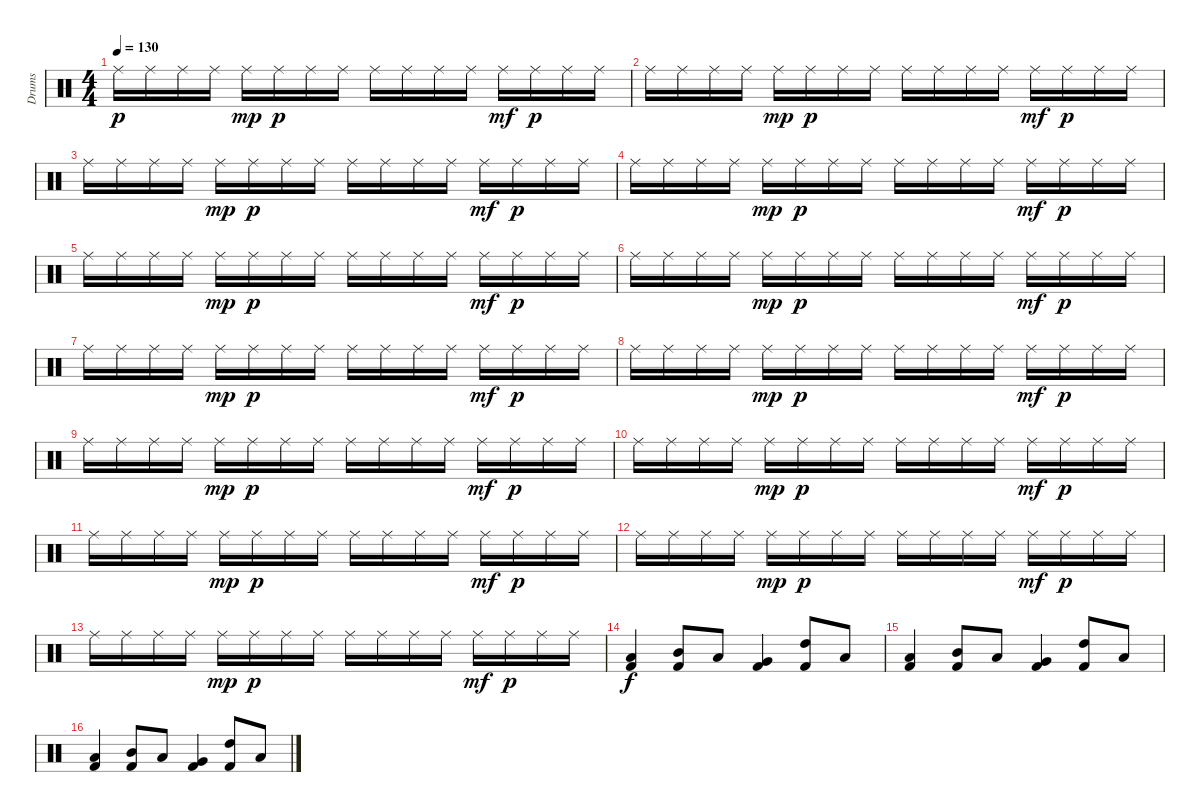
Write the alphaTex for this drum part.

\track ("Drums" "Drums") {instrument percussion}
\staff {score}
\articulation defaults
\ts (4 4)
\tempo 130
\clef neutral
\ks c "Ride (middle)".16{dy p} "Ride (middle)".16 "Ride (middle)".16 "Ride (middle)".16 "Ride (middle)".16{dy mp} "Ride (middle)".16{dy p} "Ride (middle)".16 "Ride (middle)".16 "Ride (middle)".16 "Ride (middle)".16 "Ride (middle)".16 "Ride (middle)".16 "Ride (middle)".16{dy mf} "Ride (middle)".16{dy p} "Ride (middle)".16 "Ride (middle)".16
|
"Ride (middle)".16 "Ride (middle)".16 "Ride (middle)".16 "Ride (middle)".16 "Ride (middle)".16{dy mp} "Ride (middle)".16{dy p} "Ride (middle)".16 "Ride (middle)".16 "Ride (middle)".16 "Ride (middle)".16 "Ride (middle)".16 "Ride (middle)".16 "Ride (middle)".16{dy mf} "Ride (middle)".16{dy p} "Ride (middle)".16 "Ride (middle)".16 |
"Ride (middle)".16 "Ride (middle)".16 "Ride (middle)".16 "Ride (middle)".16 "Ride (middle)".16{dy mp} "Ride (middle)".16{dy p} "Ride (middle)".16 "Ride (middle)".16 "Ride (middle)".16 "Ride (middle)".16 "Ride (middle)".16 "Ride (middle)".16 "Ride (middle)".16{dy mf} "Ride (middle)".16{dy p} "Ride (middle)".16 "Ride (middle)".16 |
"Ride (middle)".16 "Ride (middle)".16 "Ride (middle)".16 "Ride (middle)".16 "Ride (middle)".16{dy mp} "Ride (middle)".16{dy p} "Ride (middle)".16 "Ride (middle)".16 "Ride (middle)".16 "Ride (middle)".16 "Ride (middle)".16 "Ride (middle)".16 "Ride (middle)".16{dy mf} "Ride (middle)".16{dy p} "Ride (middle)".16 "Ride (middle)".16 |
"Ride (middle)".16 "Ride (middle)".16 "Ride (middle)".16 "Ride (middle)".16 "Ride (middle)".16{dy mp} "Ride (middle)".16{dy p} "Ride (middle)".16 "Ride (middle)".16 "Ride (middle)".16 "Ride (middle)".16 "Ride (middle)".16 "Ride (middle)".16 "Ride (middle)".16{dy mf} "Ride (middle)".16{dy p} "Ride (middle)".16 "Ride (middle)".16 |
"Ride (middle)".16 "Ride (middle)".16 "Ride (middle)".16 "Ride (middle)".16 "Ride (middle)".16{dy mp} "Ride (middle)".16{dy p} "Ride (middle)".16 "Ride (middle)".16 "Ride (middle)".16 "Ride (middle)".16 "Ride (middle)".16 "Ride (middle)".16 "Ride (middle)".16{dy mf} "Ride (middle)".16{dy p} "Ride (middle)".16 "Ride (middle)".16 |
"Ride (middle)".16 "Ride (middle)".16 "Ride (middle)".16 "Ride (middle)".16 "Ride (middle)".16{dy mp} "Ride (middle)".16{dy p} "Ride (middle)".16 "Ride (middle)".16 "Ride (middle)".16 "Ride (middle)".16 "Ride (middle)".16 "Ride (middle)".16 "Ride (middle)".16{dy mf} "Ride (middle)".16{dy p} "Ride (middle)".16 "Ride (middle)".16 |
"Ride (middle)".16 "Ride (middle)".16 "Ride (middle)".16 "Ride (middle)".16 "Ride (middle)".16{dy mp} "Ride (middle)".16{dy p} "Ride (middle)".16 "Ride (middle)".16 "Ride (middle)".16 "Ride (middle)".16 "Ride (middle)".16 "Ride (middle)".16 "Ride (middle)".16{dy mf} "Ride (middle)".16{dy p} "Ride (middle)".16 "Ride (middle)".16 |
"Ride (middle)".16 "Ride (middle)".16 "Ride (middle)".16 "Ride (middle)".16 "Ride (middle)".16{dy mp} "Ride (middle)".16{dy p} "Ride (middle)".16 "Ride (middle)".16 "Ride (middle)".16 "Ride (middle)".16 "Ride (middle)".16 "Ride (middle)".16 "Ride (middle)".16{dy mf} "Ride (middle)".16{dy p} "Ride (middle)".16 "Ride (middle)".16 |
"Ride (middle)".16 "Ride (middle)".16 "Ride (middle)".16 "Ride (middle)".16 "Ride (middle)".16{dy mp} "Ride (middle)".16{dy p} "Ride (middle)".16 "Ride (middle)".16 "Ride (middle)".16 "Ride (middle)".16 "Ride (middle)".16 "Ride (middle)".16 "Ride (middle)".16{dy mf} "Ride (middle)".16{dy p} "Ride (middle)".16 "Ride (middle)".16 |
"Ride (middle)".16 "Ride (middle)".16 "Ride (middle)".16 "Ride (middle)".16 "Ride (middle)".16{dy mp} "Ride (middle)".16{dy p} "Ride (middle)".16 "Ride (middle)".16 "Ride (middle)".16 "Ride (middle)".16 "Ride (middle)".16 "Ride (middle)".16 "Ride (middle)".16{dy mf} "Ride (middle)".16{dy p} "Ride (middle)".16 "Ride (middle)".16 |
"Ride (middle)".16 "Ride (middle)".16 "Ride (middle)".16 "Ride (middle)".16 "Ride (middle)".16{dy mp} "Ride (middle)".16{dy p} "Ride (middle)".16 "Ride (middle)".16 "Ride (middle)".16 "Ride (middle)".16 "Ride (middle)".16 "Ride (middle)".16 "Ride (middle)".16{dy mf} "Ride (middle)".16{dy p} "Ride (middle)".16 "Ride (middle)".16 |
"Ride (middle)".16 "Ride (middle)".16 "Ride (middle)".16 "Ride (middle)".16 "Ride (middle)".16{dy mp} "Ride (middle)".16{dy p} "Ride (middle)".16 "Ride (middle)".16 "Ride (middle)".16 "Ride (middle)".16 "Ride (middle)".16 "Ride (middle)".16 "Ride (middle)".16{dy mf} "Ride (middle)".16{dy p} "Ride (middle)".16 "Ride (middle)".16 |
("Low Floor Tom (hit)" "Kick (hit) 2").4{dy f} ("Mid Tom (hit)" "Kick (hit) 2").8 "Low Floor Tom (hit)".8 ("Very Low Tom (hit)" "Kick (hit) 2").4 ("High Tom (hit)" "Kick (hit) 2").8 "Low Tom (hit)".8 |
("Low Floor Tom (hit)" "Kick (hit) 2").4 ("Mid Tom (hit)" "Kick (hit) 2").8 "Low Floor Tom (hit)".8 ("Very Low Tom (hit)" "Kick (hit) 2").4 ("High Tom (hit)" "Kick (hit) 2").8 "Low Tom (hit)".8 |
("Low Floor Tom (hit)" "Kick (hit) 2").4 ("Mid Tom (hit)" "Kick (hit) 2").8 "Low Floor Tom (hit)".8 ("Very Low Tom (hit)" "Kick (hit) 2").4 ("High Tom (hit)" "Kick (hit) 2").8 "Low Tom (hit)".8
